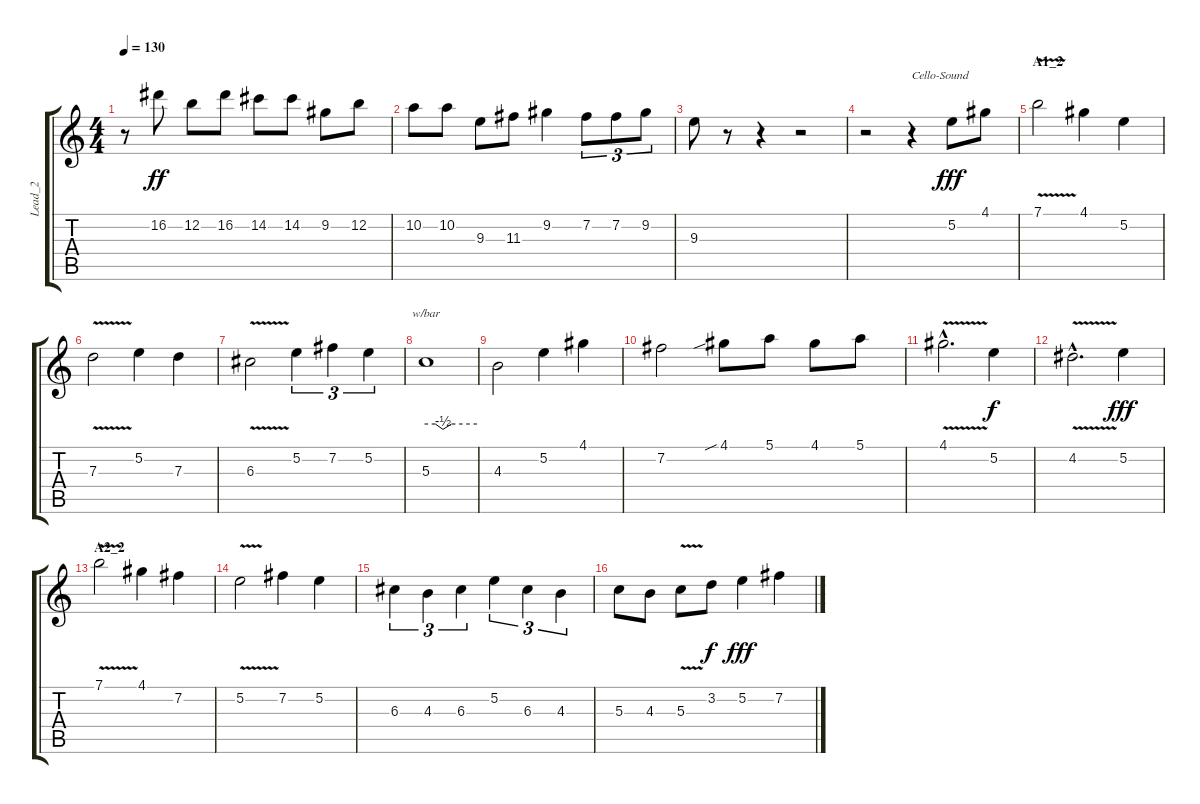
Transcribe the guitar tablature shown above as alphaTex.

\track ("Lead_2" "Lead_2") {instrument acousticguitarnylon}
\staff {score tabs}
\tuning (E4 B3 G3 D3 A2 E2) {hide}
\ts (4 4)
\tempo 130
\clef g2
\ks c
r.8{dy fff} 16.2.8{dy ff} 12.2.8 16.2.8 14.2.8 14.2.8 9.2.8 12.2.8 |
10.2.8 10.2.8 9.3.8 11.3.8 9.2.4 7.2.8{tu (3 2)} 7.2.8{tu (3 2)} 9.2.8{tu (3 2)} |
9.3.8 r.8 r.4 r.2 |
r.2 r.4{txt "Cello-Sound" volume 10 instrument cello} 5.2.8{dy fff} 4.1.8 |
\section ("" "A1_2")
7.1{v}.2 4.1.4 5.2.4 |
7.3{v}.2 5.2.4 7.3.4 |
6.3{v}.2 5.2.4{tu (3 2)} 7.2.4{tu (3 2)} 5.2.4{tu (3 2)} |
5.3.1{tbe (custom default 0 0 11 0 20 -2 30 0 60 0)} |
4.3.2 5.2.4 4.1.4 |
7.2.2 4.1{sib}.8 5.1.8 4.1.8 5.1.8 |
4.1{v hac}.2{d} 5.2.4{dy f} |
4.2{v hac}.2{d} 5.2.4{dy fff} |
\section ("" "A2_2")
7.1{v}.2 4.1.4 7.2.4 |
5.2{v}.2 7.2.4 5.2.4 |
6.3.4{tu (3 2)} 4.3.4{tu (3 2)} 6.3.4{tu (3 2)} 5.2.4{tu (3 2)} 6.3.4{tu (3 2)} 4.3.4{tu (3 2)} |
5.3.8 4.3.8 5.3{v}.8 3.2.8{dy f} 5.2.4{dy fff} 7.2.4
